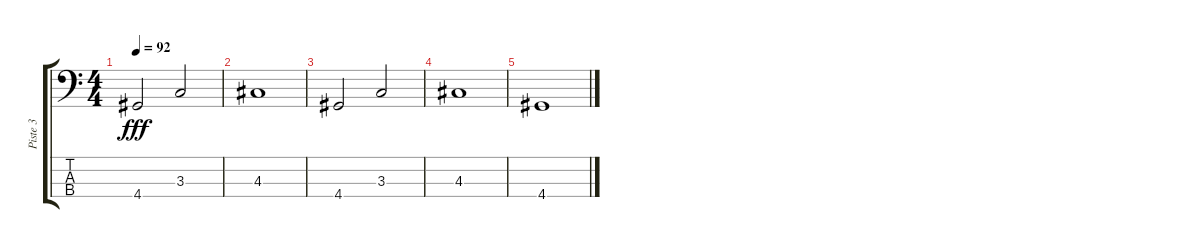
\track ("Piste 3" "Piste 3") {instrument electricbasspick}
\staff {score tabs}
\tuning (G2 D2 A1 E1) {hide}
\ts (4 4)
\tempo 92
\clef f4
\ks c
4.4.2{dy fff} 3.3.2 |
4.3.1 |
4.4.2 3.3.2 |
4.3.1 |
4.4.1
